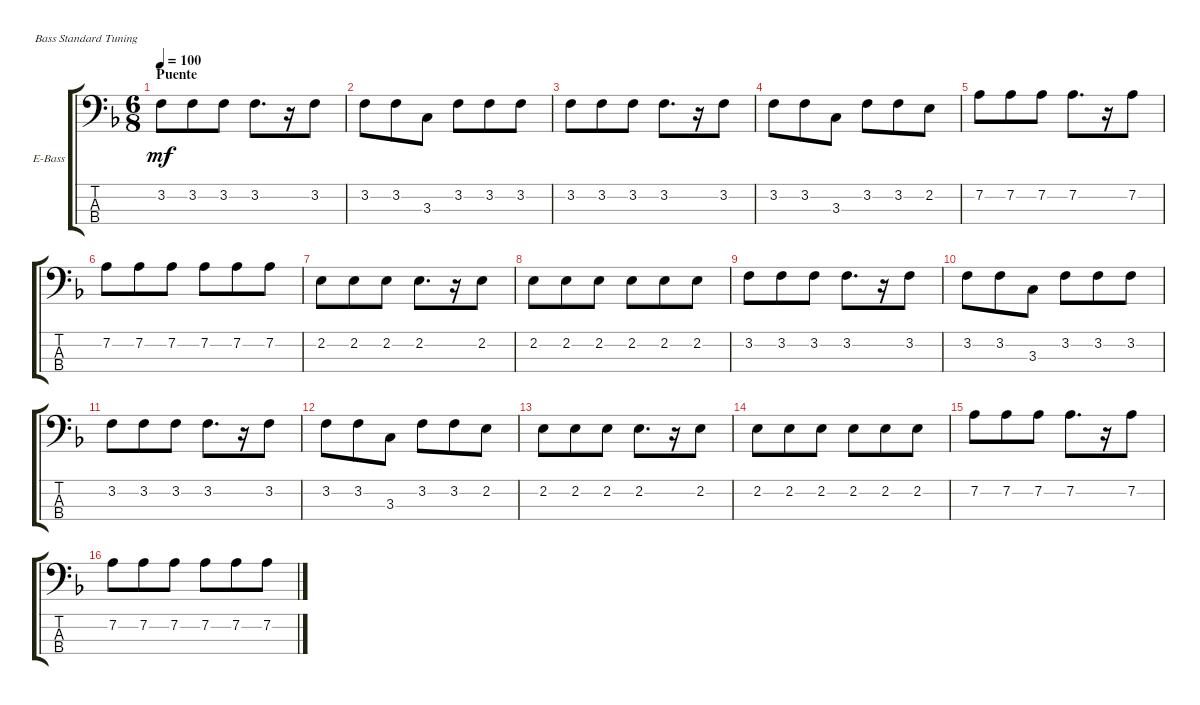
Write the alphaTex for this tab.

\defaultSystemsLayout 4
\bracketExtendMode groupsimilarinstruments
\firstSystemTrackNameOrientation horizontal
\otherSystemsTrackNameOrientation horizontal
\track ("Electric Bass" "E-Bass") {instrument electricbassfinger}
\staff {score tabs}
\tuning (G2 D2 A1 E1)
\ts (6 8)
\section ("" "Puente")
\tempo 100
\clef f4
\ks dminor
3.2.8{dy mf} 3.2.8 3.2.8 3.2.8{d} r.16 3.2.8 |
3.2.8 3.2.8 3.3.8 3.2.8 3.2.8 3.2.8 |
3.2.8 3.2.8 3.2.8 3.2.8{d} r.16 3.2.8 |
3.2.8 3.2.8 3.3.8 3.2.8 3.2.8 2.2.8 |
7.2.8 7.2.8 7.2.8 7.2.8{d} r.16 7.2.8 |
7.2.8 7.2.8 7.2.8 7.2.8 7.2.8 7.2.8 |
2.2.8 2.2.8 2.2.8 2.2.8{d} r.16 2.2.8 |
2.2.8 2.2.8 2.2.8 2.2.8 2.2.8 2.2.8 |
3.2.8 3.2.8 3.2.8 3.2.8{d} r.16 3.2.8 |
3.2.8 3.2.8 3.3.8 3.2.8 3.2.8 3.2.8 |
3.2.8 3.2.8 3.2.8 3.2.8{d} r.16 3.2.8 |
3.2.8 3.2.8 3.3.8 3.2.8 3.2.8 2.2.8 |
2.2.8 2.2.8 2.2.8 2.2.8{d} r.16 2.2.8 |
2.2.8 2.2.8 2.2.8 2.2.8 2.2.8 2.2.8 |
7.2.8 7.2.8 7.2.8 7.2.8{d} r.16 7.2.8 |
7.2.8 7.2.8 7.2.8 7.2.8 7.2.8 7.2.8
